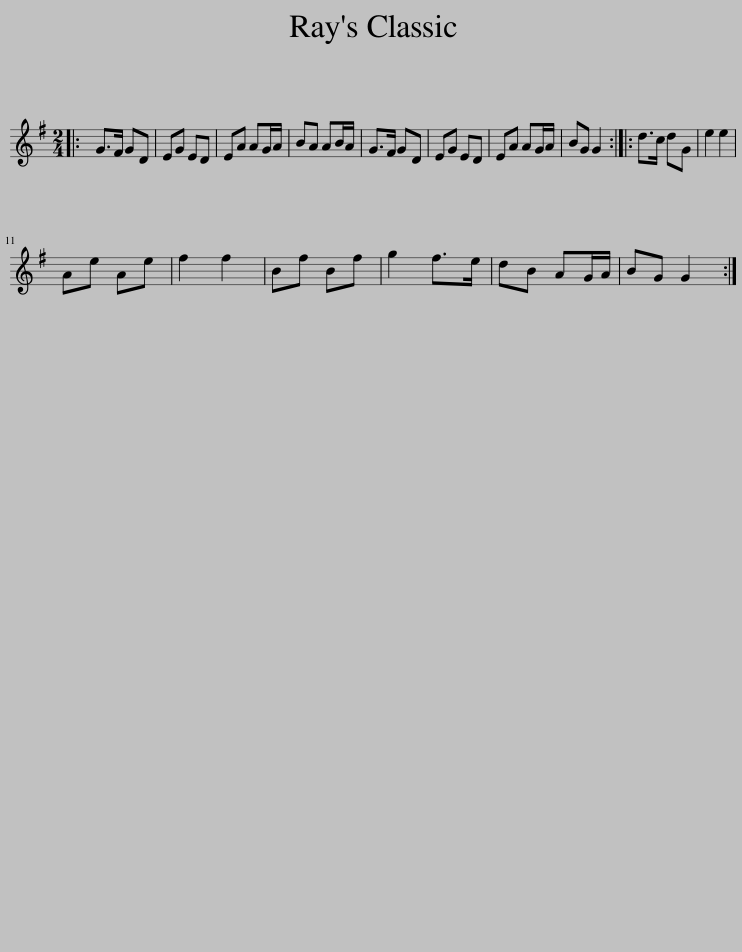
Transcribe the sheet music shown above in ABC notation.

X:1
L:1/8
M:2/4
I:linebreak $
K:G
V:1 treble
V:1
|: G>F GD | EG ED | EA AG/A/ | BA AB/A/ | G>F GD | %5
 EG ED | EA AG/A/ | BG G2 :: d>c dG | e2 e2 |$ %10
 Ae Ae | f2 f2 | Bf Bf | g2 f>e | dB AG/A/ | %15
 BG G2 :| %16
